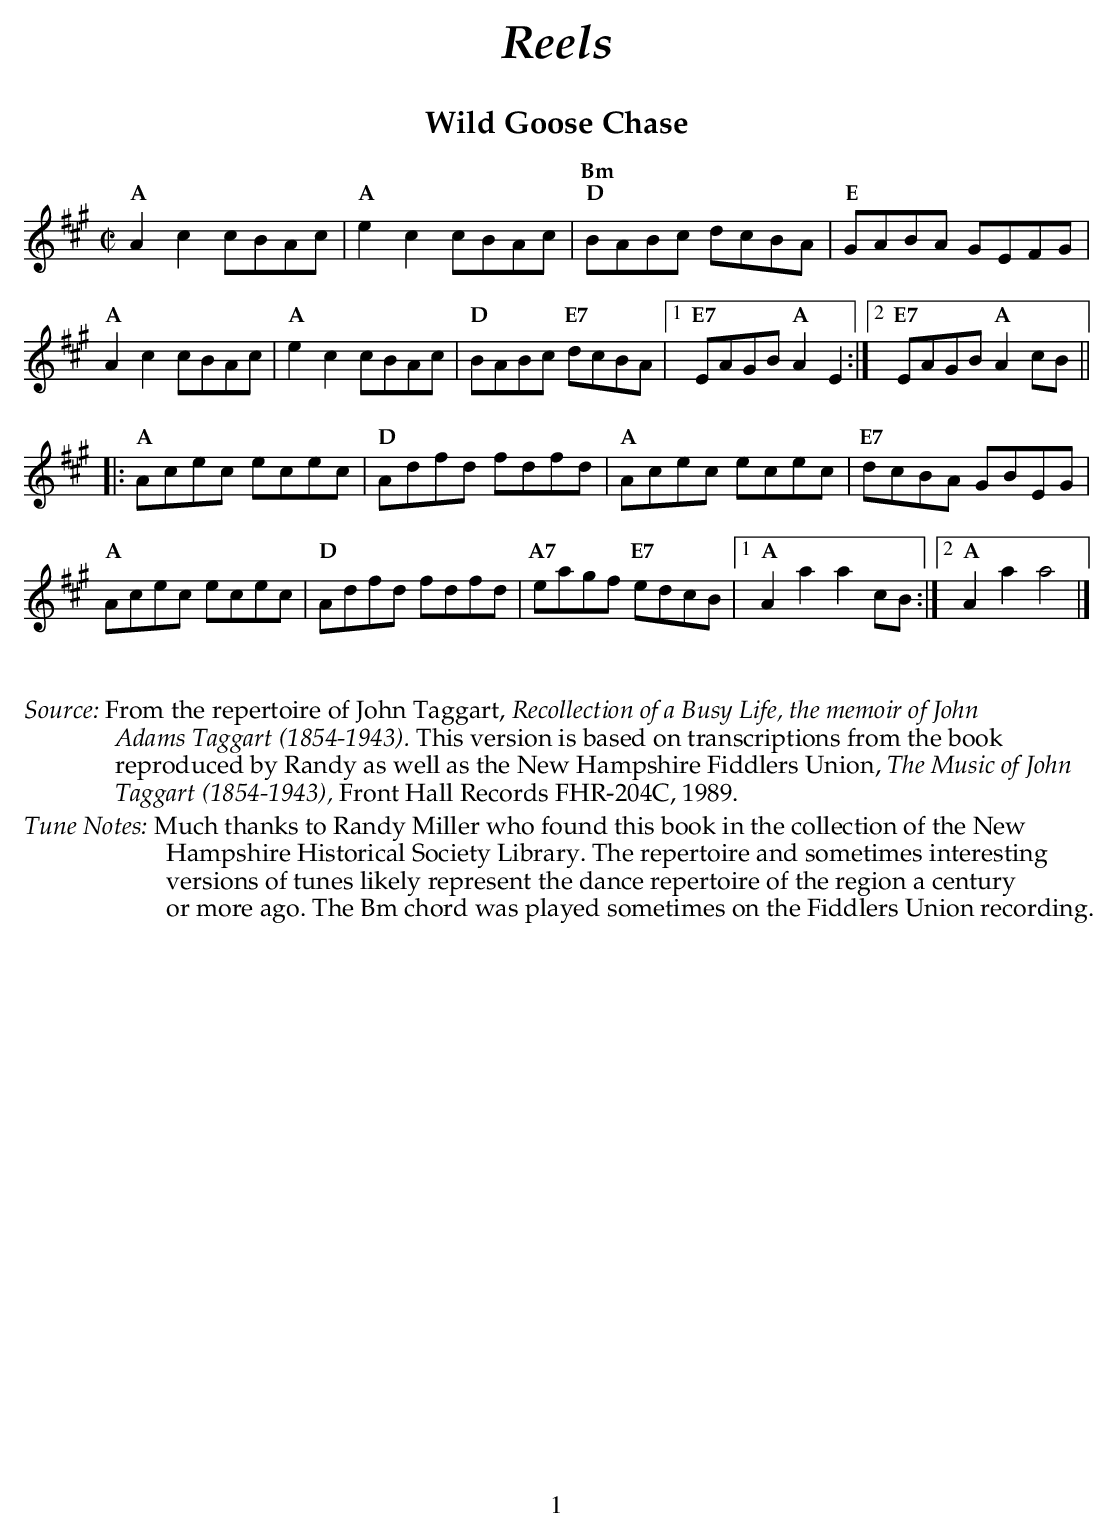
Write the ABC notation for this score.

X:1
T:Wild Goose Chase
M:C|
L:1/8
K:A
"A"  A2c2 cBAc   | "A"  e2c2 cBAc  | "Bm;D" BABc dcBA    |  "E"  GABA     GEFG  |
"A"  A2c2 cBAc   | "A"  e2c2 cBAc  | "D" BABc "E7" dcBA  |1 "E7" EAGB "A" A2E2 :|2 "E7" EAGB "A" A2cB ||
|: "A"  Acec ecec | "D"  Adfd fdfd  | "A"  Acec ecec      |  "E7" dcBA      GBEG  |
"A"  Acec ecec   | "D"  Adfd fdfd  | "A7" eagf "E7" edcB |1 "A" A2a2  a2cB :|2 "A" A2a2 a4 |]
